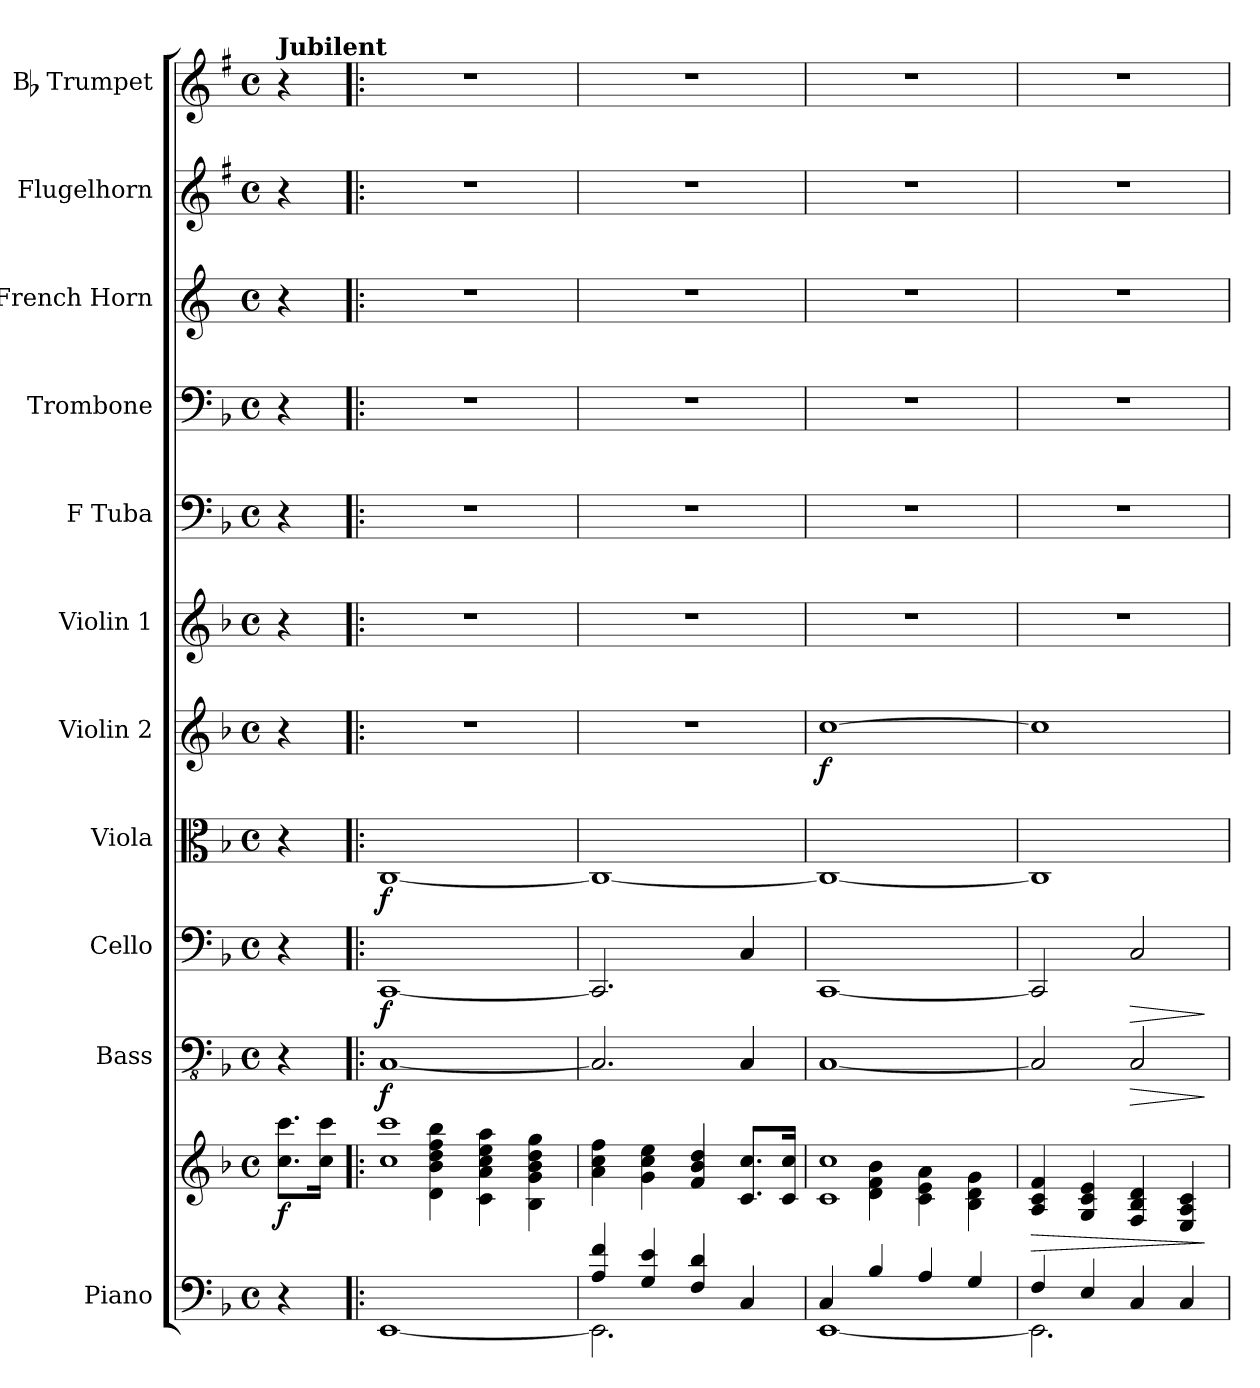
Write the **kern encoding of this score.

**kern	**kern	**dynam	**kern	**dynam	**kern	**dynam	**kern	**dynam	**kern	**dynam	**kern	**kern	**kern	**kern	**kern	**kern
*part11	*part11	*part11	*part10	*part10	*part9	*part9	*part8	*part8	*part7	*part7	*part6	*part5	*part4	*part3	*part2	*part1
*staff12	*staff11	*staff11/12	*staff10	*staff10	*staff9	*staff9	*staff8	*staff8	*staff7	*staff7	*staff6	*staff5	*staff4	*staff3	*staff2	*staff1
*I"Piano	*	*	*I"Bass	*	*I"Cello	*	*I"Viola	*	*I"Violin 2	*	*I"Violin 1	*I"F Tuba	*I"Trombone	*I"French Horn	*I"Flugelhorn	*I"Bb Trumpet
*I'P	*	*	*	*	*	*	*I'Va	*	*I'V2	*	*I'V1	*I'Tu	*I'Tb	*I'Fh	*I'Fg	*I'Tr
*clefF4	*clefG2	*	*clefFv4	*	*clefF4	*	*clefC3	*	*clefG2	*	*clefG2	*clefF4	*clefF4	*clefG2	*clefG2	*clefG2
*	*	*	*	*	*	*	*	*	*	*	*	*	*	*ITrd4c7	*ITrd1c2	*ITrd1c2
*k[b-]	*k[b-]	*	*k[b-]	*	*k[b-]	*	*k[b-]	*	*k[b-]	*	*k[b-]	*k[b-]	*k[b-]	*k[b-]	*k[b-]	*k[b-]
*M4/4	*M4/4	*	*M4/4	*	*M4/4	*	*M4/4	*	*M4/4	*	*M4/4	*M4/4	*M4/4	*M4/4	*M4/4	*M4/4
*met(c)	*met(c)	*	*met(c)	*	*met(c)	*	*met(c)	*	*met(c)	*	*met(c)	*met(c)	*met(c)	*met(c)	*met(c)	*met(c)
*MM96	*MM96	*	*MM96	*	*MM96	*	*MM96	*	*MM96	*	*MM96	*MM96	*MM96	*MM96	*MM96	*MM96
=1	=1	=1	=1	=1	=1	=1	=1	=1	=1	=1	=1	=1	=1	=1	=1	=1
!	!	!	!	!	!	!	!	!	!	!	!	!	!	!	!	!LO:TX:a:B:t=Jubilent
!	!	!LO:DY:b	!	!	!	!	!	!	!	!	!	!	!	!	!	!
4r	8.cc\ 8.ccc\L	f	4r	.	4r	.	4r	.	4r	.	4r	4r	4r	4r	4r	4r
.	16cc\ 16ccc\Jk	.	.	.	.	.	.	.	.	.	.	.	.	.	.	.
=2!|:	=2!|:	=2!|:	=2!|:	=2!|:	=2!|:	=2!|:	=2!|:	=2!|:	=2!|:	=2!|:	=2!|:	=2!|:	=2!|:	=2!|:	=2!|:	=2!|:
*^	*^	*	*	*	*	*	*	*	*	*	*	*	*	*	*	*
!	!	!	!	!	!	!LO:DY:b	!	!LO:DY:b	!	!LO:DY:b	!	!	!	!	!	!	!	!
1ryy	[1EE	1cc 1ccc	4rgyy	.	[1CC	f	[1CC	f	[1C	f	1r	.	1r	1r	1r	1r	1r	1r
.	.	.	4d\ 4b-\ 4dd\ 4ff\ 4bb-\	.	.	.	.	.	.	.	.	.	.	.	.	.	.	.
.	.	.	4c\ 4a\ 4cc\ 4ee\ 4aa\	.	.	.	.	.	.	.	.	.	.	.	.	.	.	.
.	.	.	4B-\ 4g\ 4b-\ 4dd\ 4gg\	.	.	.	.	.	.	.	.	.	.	.	.	.	.	.
*	*	*v	*v	*	*	*	*	*	*	*	*	*	*	*	*	*	*	*
=3	=3	=3	=3	=3	=3	=3	=3	=3	=3	=3	=3	=3	=3	=3	=3	=3	=3
4A/ 4f/	2.EE\]	4a\ 4cc\ 4ff\	.	2.CC/]	.	2.CC/]	.	1C_	.	1r	.	1r	1r	1r	1r	1r	1r
4G/ 4e/	.	4g\ 4cc\ 4ee\	.	.	.	.	.	.	.	.	.	.	.	.	.	.	.
4F/ 4d/	.	4f/ 4b-/ 4dd/	.	.	.	.	.	.	.	.	.	.	.	.	.	.	.
4C/	4ryy	8.c/ 8.cc/L	.	4CC/	.	4C/	.	.	.	.	.	.	.	.	.	.	.
.	.	16c/ 16cc/Jk	.	.	.	.	.	.	.	.	.	.	.	.	.	.	.
=4	=4	=4	=4	=4	=4	=4	=4	=4	=4	=4	=4	=4	=4	=4	=4	=4	=4
*	*	*^	*	*	*	*	*	*	*	*	*	*	*	*	*	*	*
!	!	!	!	!	!	!	!	!	!	!	!	!LO:DY:b	!	!	!	!	!	!
4C/	[1EE	1c 1cc	4rgyy	.	[1CC	.	[1CC	.	1C_	.	[1cc	f	1r	1r	1r	1r	1r	1r
4B-/	.	.	4d\ 4f\ 4b-\	.	.	.	.	.	.	.	.	.	.	.	.	.	.	.
4A/	.	.	4c\ 4e\ 4a\	.	.	.	.	.	.	.	.	.	.	.	.	.	.	.
4G/	.	.	4B-\ 4d\ 4g\	.	.	.	.	.	.	.	.	.	.	.	.	.	.	.
=5	=5	=5	=5	=5	=5	=5	=5	=5	=5	=5	=5	=5	=5	=5	=5	=5	=5	=5
!	!	!	!	!LO:HP:b	!	!	!	!	!	!	!	!	!	!	!	!	!	!
4F/	2.EE\]	4A/ 4c/ 4f/	4rcyy	>	2CC/]	.	2CC/]	.	1C]	.	1cc]	.	1r	1r	1r	1r	1r	1r
4E/	.	4G/ 4c/ 4e/	2.ryy	.	.	.	.	.	.	.	.	.	.	.	.	.	.	.
!	!	!	!	!	!	!LO:HP:b	!	!LO:HP:b	!	!	!	!	!	!	!	!	!	!
4C/	.	4F/ 4B-/ 4d/	.	.	2CC/	>	2C/	>	.	.	.	.	.	.	.	.	.	.
4C/	4ryy	4E/ 4A/ 4c/	.	.	.	.	.	.	.	.	.	.	.	.	.	.	.	.
*v	*v	*	*	*	*	*	*	*	*	*	*	*	*	*	*	*	*	*
*	*v	*v	*	*	*	*	*	*	*	*	*	*	*	*	*	*	*
.	.	]	.	]	.	]	.	.	.	.	.	.	.	.	.	.
=	=	=	=	=	=	=	=	=	=	=	=	=	=	=	=	=
*-	*-	*-	*-	*-	*-	*-	*-	*-	*-	*-	*-	*-	*-	*-	*-	*-
